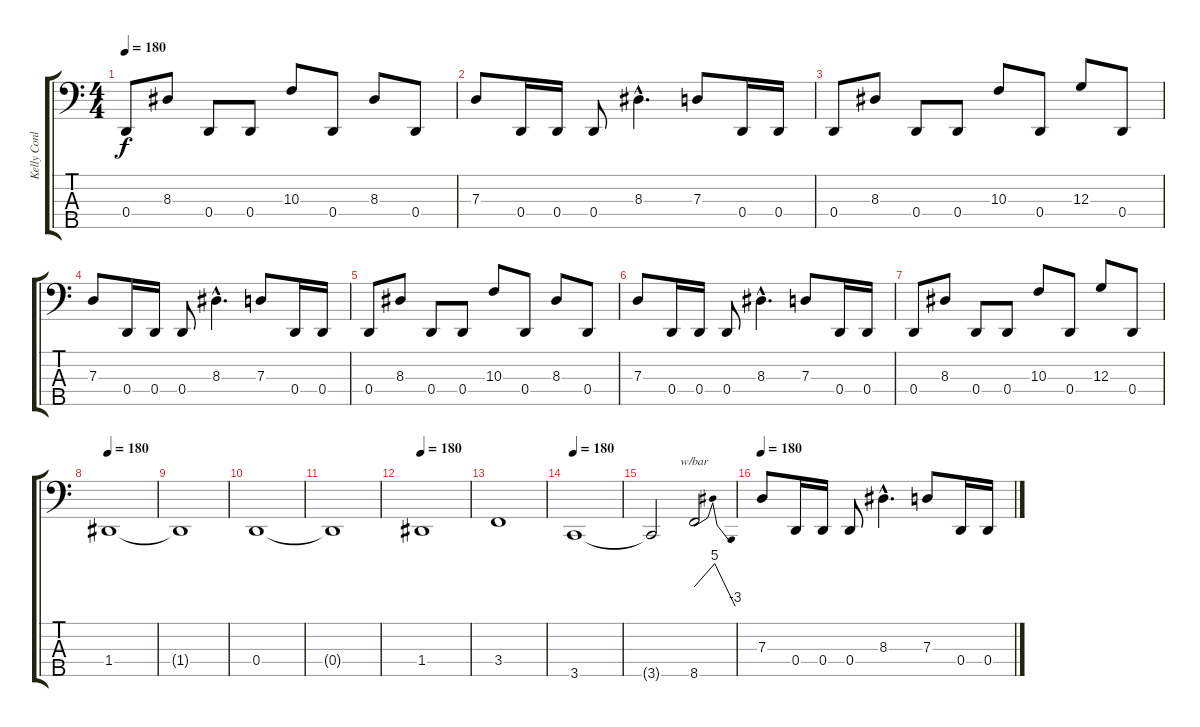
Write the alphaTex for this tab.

\track ("Kelly Conlon" "Kelly Conl") {instrument slapbass2}
\staff {score tabs}
\tuning (F2 C2 G1 D1 A0) {hide}
\ts (4 4)
\tempo 180
\clef f4
\ks c
0.4.8{dy f} 8.3.8 0.4.8 0.4.8 10.3.8 0.4.8 8.3.8 0.4.8 |
7.3.8 0.4.16 0.4.16 0.4.8 8.3{hac}.4{d} 7.3.8 0.4.16 0.4.16 |
0.4.8 8.3.8 0.4.8 0.4.8 10.3.8 0.4.8 12.3.8 0.4.8 |
7.3.8 0.4.16 0.4.16 0.4.8 8.3{hac}.4{d} 7.3.8 0.4.16 0.4.16 |
0.4.8 8.3.8 0.4.8 0.4.8 10.3.8 0.4.8 8.3.8 0.4.8 |
7.3.8 0.4.16 0.4.16 0.4.8 8.3{hac}.4{d} 7.3.8 0.4.16 0.4.16 |
0.4.8 8.3.8 0.4.8 0.4.8 10.3.8 0.4.8 12.3.8 0.4.8 |
\tempo 180
1.4.1 |
1.4{t}.1 |
0.4.1 |
0.4{t}.1 |
\tempo 180
1.4.1 |
3.4.1 |
\tempo 180
3.5.1 |
3.5{t}.2 8.5.2{tbe (dip default 0 0 11 20 60 -12)} |
\tempo 180
7.3.8 0.4.16 0.4.16 0.4.8 8.3{hac}.4{d} 7.3.8 0.4.16 0.4.16
